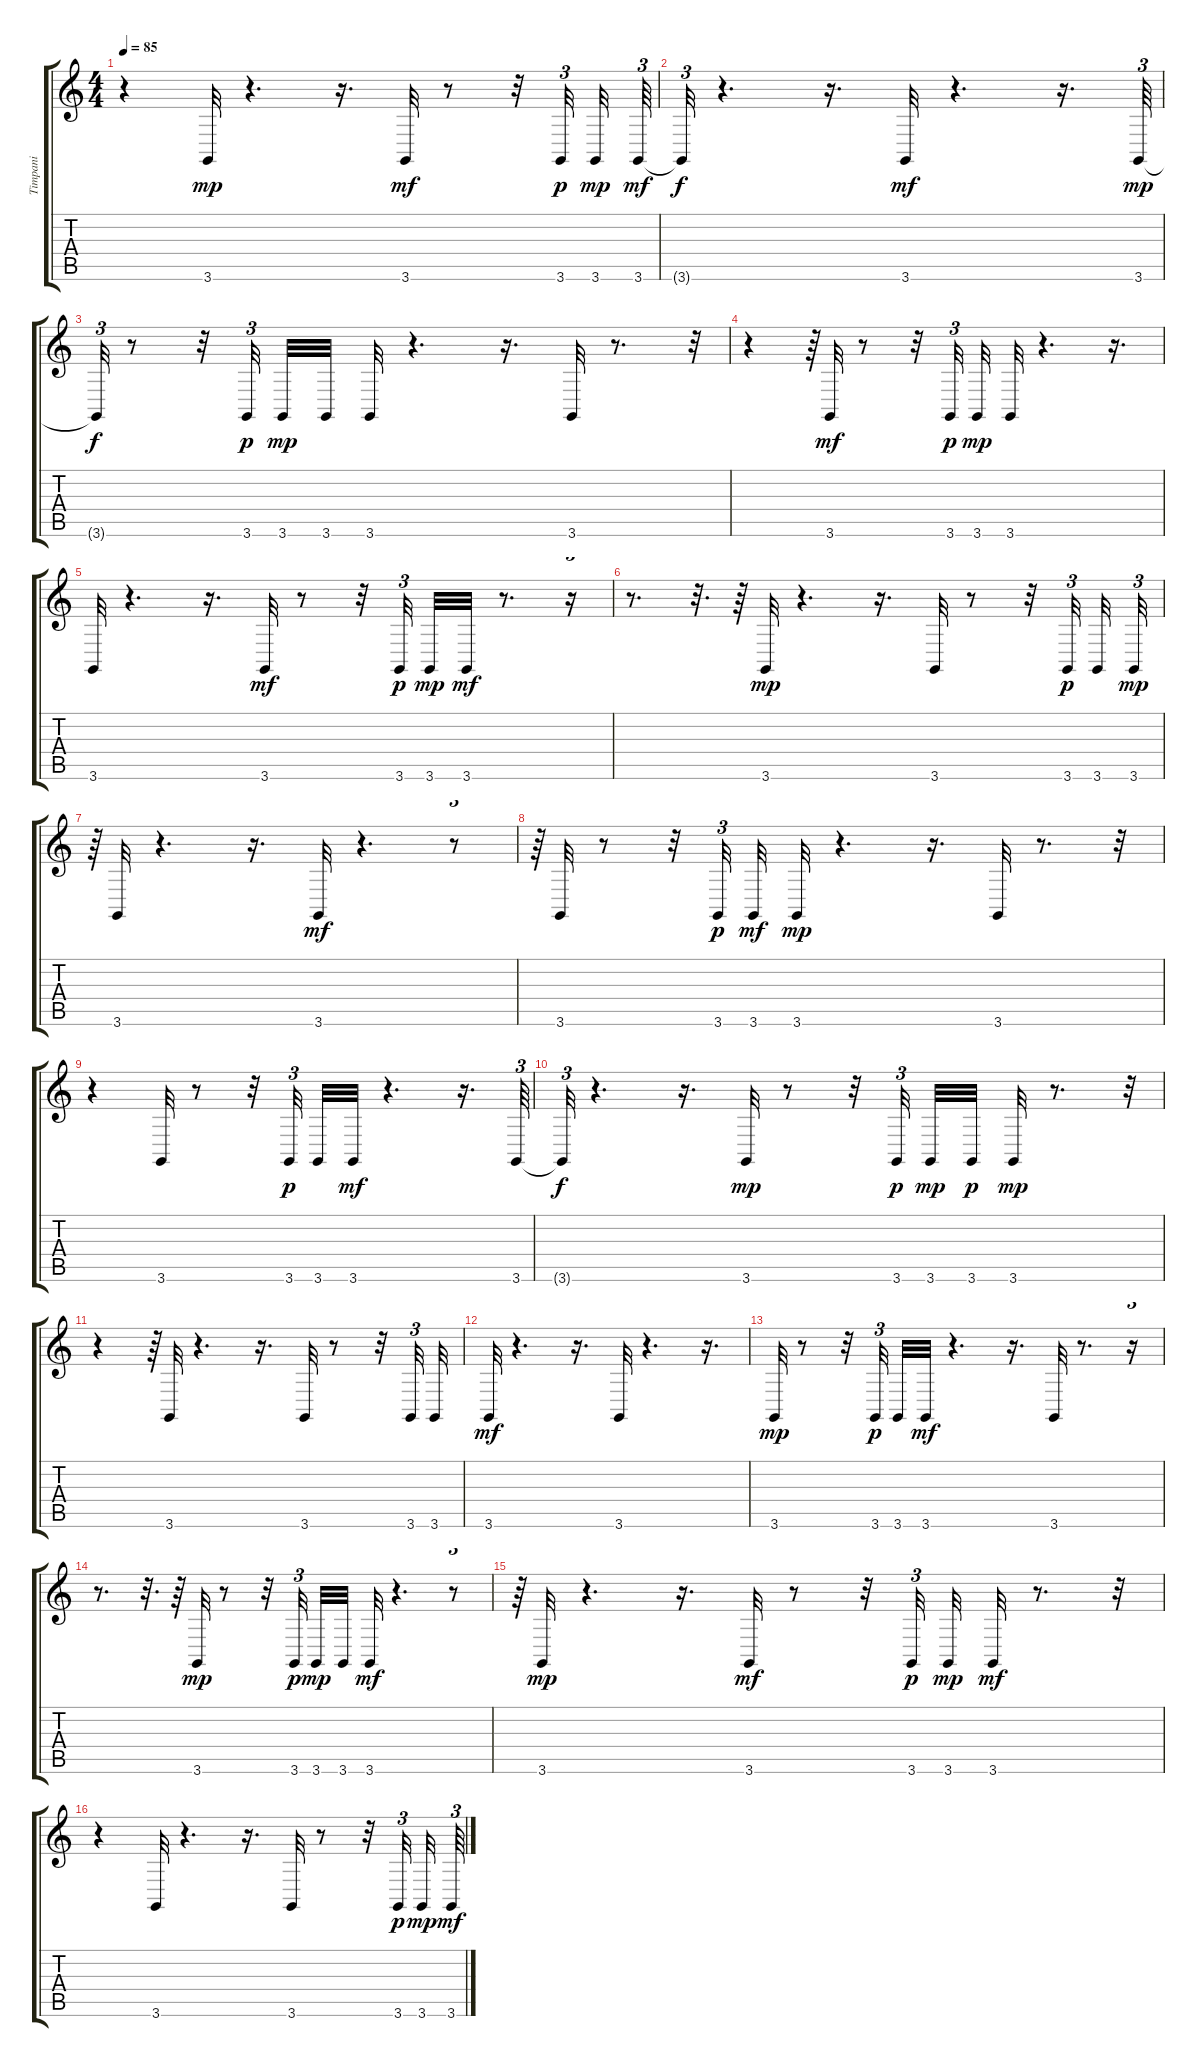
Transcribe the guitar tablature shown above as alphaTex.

\track ("Timpani" "Timpani") {instrument timpani}
\staff {score tabs}
\tuning (E4 B3 G3 D3 A2 E2) {hide}
\ts (4 4)
\tempo 85
\clef g2
\ks c
r.4{dy mf} 3.6.32{dy mp} r.4{d} r.16{d} 3.6.32{dy mf} r.8 r.32 3.6.32{tu (3 2) dy p} 3.6.32{dy mp} 3.6.64{tu (3 2) dy mf} |
3.6{t}.32{tu (3 2) dy f} r.4{d} r.16{d} 3.6.32{dy mf} r.4{d} r.16{d} 3.6.64{tu (3 2) dy mp} |
3.6{t}.32{tu (3 2) dy f} r.8 r.32 3.6.32{tu (3 2) dy p} 3.6.32{dy mp} 3.6.32 3.6.32 r.4{d} r.16{d} 3.6.32 r.8{d} r.32{tu (3 2)} |
r.4 r.64{tu (3 2)} 3.6.32{dy mf} r.8 r.32 3.6.32{tu (3 2) dy p} 3.6.32{dy mp} 3.6.32 r.4{d} r.16{d} |
3.6.32 r.4{d} r.16{d} 3.6.32{dy mf} r.8 r.32 3.6.32{tu (3 2) dy p} 3.6.32{dy mp} 3.6.32{dy mf} r.8{d} r.16{tu (3 2)} |
r.8{d} r.32{d} r.64 3.6.32{dy mp} r.4{d} r.16{d} 3.6.32 r.8 r.32 3.6.32{tu (3 2) dy p} 3.6.32 3.6.32{tu (3 2) dy mp} |
r.64{tu (3 2)} 3.6.32 r.4{d} r.16{d} 3.6.32{dy mf} r.4{d} r.8{tu (3 2)} |
r.64{tu (3 2)} 3.6.32 r.8 r.32 3.6.32{tu (3 2) dy p} 3.6.32{dy mf} 3.6.32{dy mp} r.4{d} r.16{d} 3.6.32 r.8{d} r.32 |
r.4 3.6.32 r.8 r.32 3.6.32{tu (3 2) dy p} 3.6.32 3.6.32{dy mf} r.4{d} r.16{d} 3.6.64{tu (3 2)} |
3.6{t}.32{tu (3 2) dy f} r.4{d} r.16{d} 3.6.32{dy mp} r.8 r.32 3.6.32{tu (3 2) dy p} 3.6.32{dy mp} 3.6.32{dy p} 3.6.32{dy mp} r.8{d} r.32{tu (3 2)} |
r.4 r.64{tu (3 2)} 3.6.32 r.4{d} r.16{d} 3.6.32 r.8 r.32 3.6.32{tu (3 2)} 3.6.32 |
3.6.32{dy mf} r.4{d} r.16{d} 3.6.32 r.4{d} r.16{d} |
3.6.32{dy mp} r.8 r.32 3.6.32{tu (3 2) dy p} 3.6.32 3.6.32{dy mf} r.4{d} r.16{d} 3.6.32 r.8{d} r.16{tu (3 2)} |
r.8{d} r.32{d} r.64 3.6.32{dy mp} r.8 r.32 3.6.32{tu (3 2) dy p} 3.6.32{dy mp} 3.6.32 3.6.32{dy mf} r.4{d} r.8{tu (3 2)} |
r.64{tu (3 2)} 3.6.32{dy mp} r.4{d} r.16{d} 3.6.32{dy mf} r.8 r.32 3.6.32{tu (3 2) dy p} 3.6.32{dy mp} 3.6.32{dy mf} r.8{d} r.32 |
r.4 3.6.32 r.4{d} r.16{d} 3.6.32 r.8 r.32 3.6.32{tu (3 2) dy p} 3.6.32{dy mp} 3.6.64{tu (3 2) dy mf}
